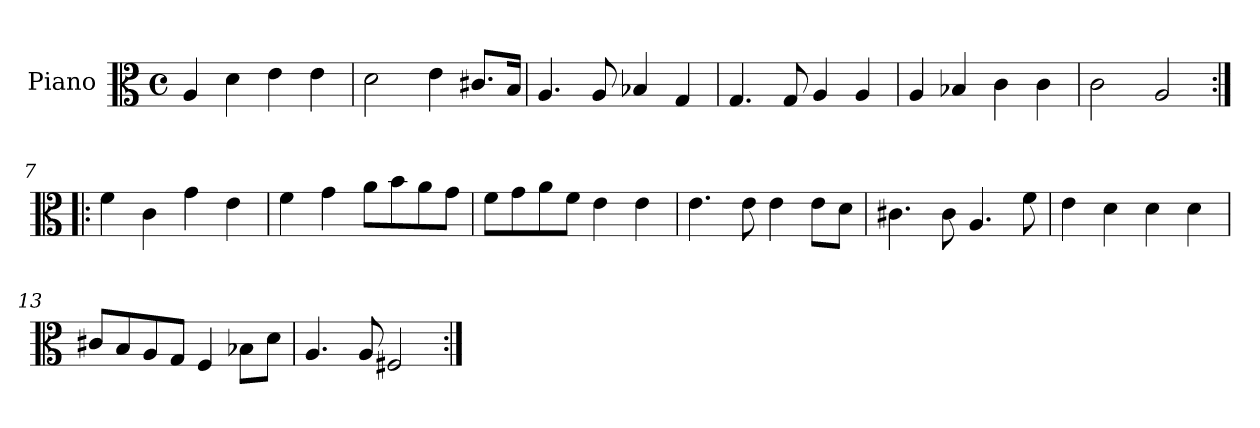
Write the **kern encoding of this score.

**kern
*part1
*staff1
*I"Piano
*I'Pno.
*clefC3
*k[]
*M4/4
*met(c)
=1
4A/
4d\
4e\
4e\
=2
2d\
4e\
8.c#X/L
16B/Jk
=3
4.A/
8A/
4B-X/
4G/
=4
4.G/
8G/
4A/
4A/
=5
4A/
4B-X/
4c\
4c\
=6
2c\
2A/
=7:|!|:
4f\
4c\
4g\
4e\
!!LO:LB:g=z
=8
4f\
4g\
8a\L
8b\
8a\
8g\J
=9
8f\L
8g\
8a\
8f\J
4e\
4e\
=10
4.e\
8e\
4e\
8e\L
8d\J
=11
4.c#X\
8c#\
4.A/
8f\
=12
4e\
4d\
4d\
4d\
=13
8c#X/L
8B/
8A/
8G/J
4F/
8B-X\L
8d\J
=14
4.A/
8A/
2F#X/
=:|!
*-
